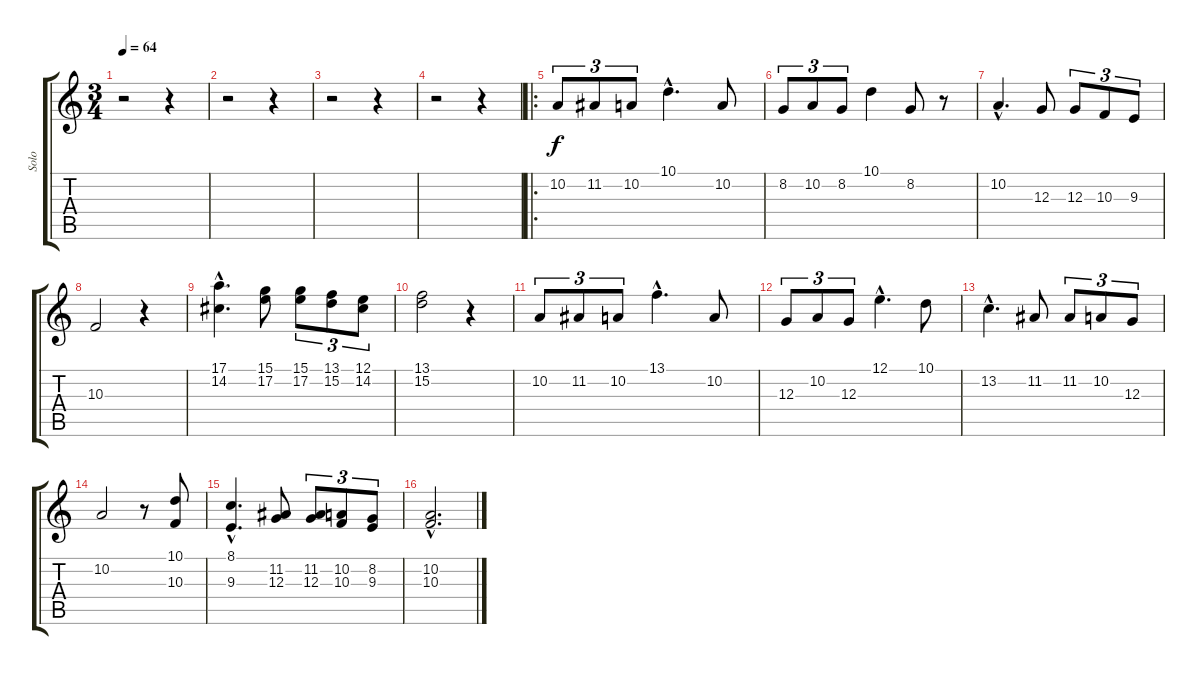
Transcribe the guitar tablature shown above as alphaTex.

\track ("Solo" "Solo") {instrument acousticgrandpiano}
\staff {score tabs}
\tuning (E4 B3 G3 D3 A2 E2) {hide}
\ts (3 4)
\tempo 64
\clef g2
\ks c
r.2{dy f instrument acousticgrandpiano} r.4 |
r.2 r.4 |
r.2 r.4 |
r.2 r.4 |
\ro
10.2.8{tu (3 2)} 11.2.8{tu (3 2)} 10.2.8{tu (3 2)} 10.1{hac}.4{d} 10.2.8 |
8.2.8{tu (3 2)} 10.2.8{tu (3 2)} 8.2.8{tu (3 2)} 10.1.4 8.2.8 r.8 |
10.2{hac}.4{d} 12.3.8 12.3.8{tu (3 2)} 10.3.8{tu (3 2)} 9.3.8{tu (3 2)} |
10.3.2 r.4 |
(17.1{hac} 14.2{hac}).4{d instrument pad2warm} (15.1 17.2).8 (15.1 17.2).8{tu (3 2)} (13.1 15.2).8{tu (3 2)} (12.1 14.2).8{tu (3 2)} |
(13.1 15.2).2 r.4 |
10.2.8{tu (3 2) instrument acousticgrandpiano} 11.2.8{tu (3 2)} 10.2.8{tu (3 2)} 13.1{hac}.4{d} 10.2.8 |
12.3.8{tu (3 2)} 10.2.8{tu (3 2)} 12.3.8{tu (3 2)} 12.1{hac}.4{d} 10.1.8 |
13.2{hac}.4{d} 11.2.8 11.2.8{tu (3 2)} 10.2.8{tu (3 2)} 12.3.8{tu (3 2)} |
10.2.2 r.8 (10.1 10.3).8 |
(8.1{hac} 9.3{hac}).4{d} (11.2 12.3).8 (11.2 12.3).8{tu (3 2)} (10.2 10.3).8{tu (3 2)} (8.2 9.3).8{tu (3 2)} |
(10.2{hac} 10.3{hac}).2{d}
